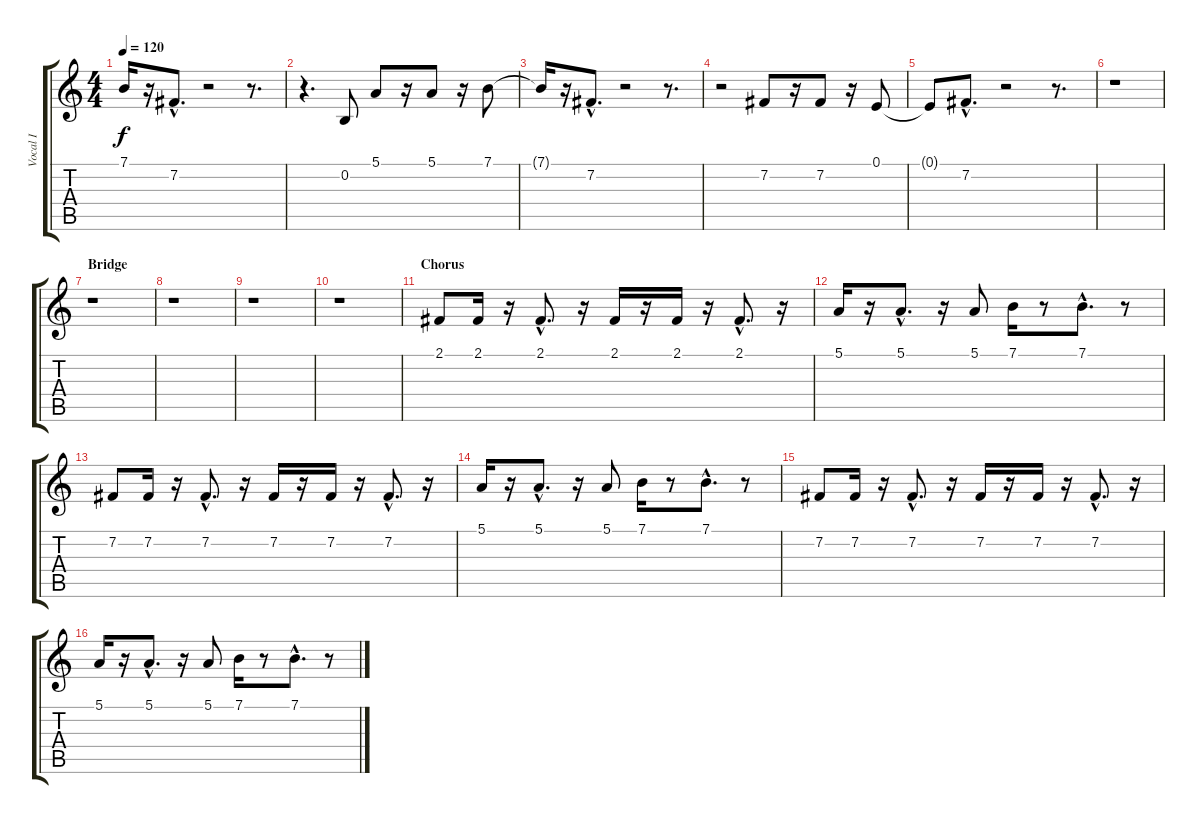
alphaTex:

\track ("Vocal I" "Vocal I") {instrument electricpiano1}
\staff {score tabs}
\tuning (E4 B3 G3 D3 A2 E2) {hide}
\ts (4 4)
\tempo 120
\clef g2
\ks c
7.1{t}.16{dy f} r.16 7.2{hac}.8{d} r.2 r.8{d} |
r.4{d} 0.2.8 5.1.8 r.16 5.1.8 r.16 7.1.8 |
7.1{t}.16 r.16 7.2{hac}.8{d} r.2 r.8{d} |
r.2 7.2.8 r.16 7.2.8 r.16 0.1.8 |
0.1{t}.8 7.2{hac}.8{d} r.2 r.8{d} |
r.1 |
\section ("" "Bridge")
r.1 |
r.1 |
r.1 |
r.1 |
\section ("" "Chorus")
2.1.8 2.1.16 r.16 2.1{hac}.8{d} r.16 2.1.16 r.16 2.1.16 r.16 2.1{hac}.8{d} r.16 |
5.1.16 r.16 5.1{hac}.8{d} r.16 5.1.8 7.1.16 r.8 7.1{hac}.8{d} r.8 |
7.2.8 7.2.16 r.16 7.2{hac}.8{d} r.16 7.2.16 r.16 7.2.16 r.16 7.2{hac}.8{d} r.16 |
5.1.16 r.16 5.1{hac}.8{d} r.16 5.1.8 7.1.16 r.8 7.1{hac}.8{d} r.8 |
7.2.8 7.2.16 r.16 7.2{hac}.8{d} r.16 7.2.16 r.16 7.2.16 r.16 7.2{hac}.8{d} r.16 |
5.1.16 r.16 5.1{hac}.8{d} r.16 5.1.8 7.1.16 r.8 7.1{hac}.8{d} r.8
